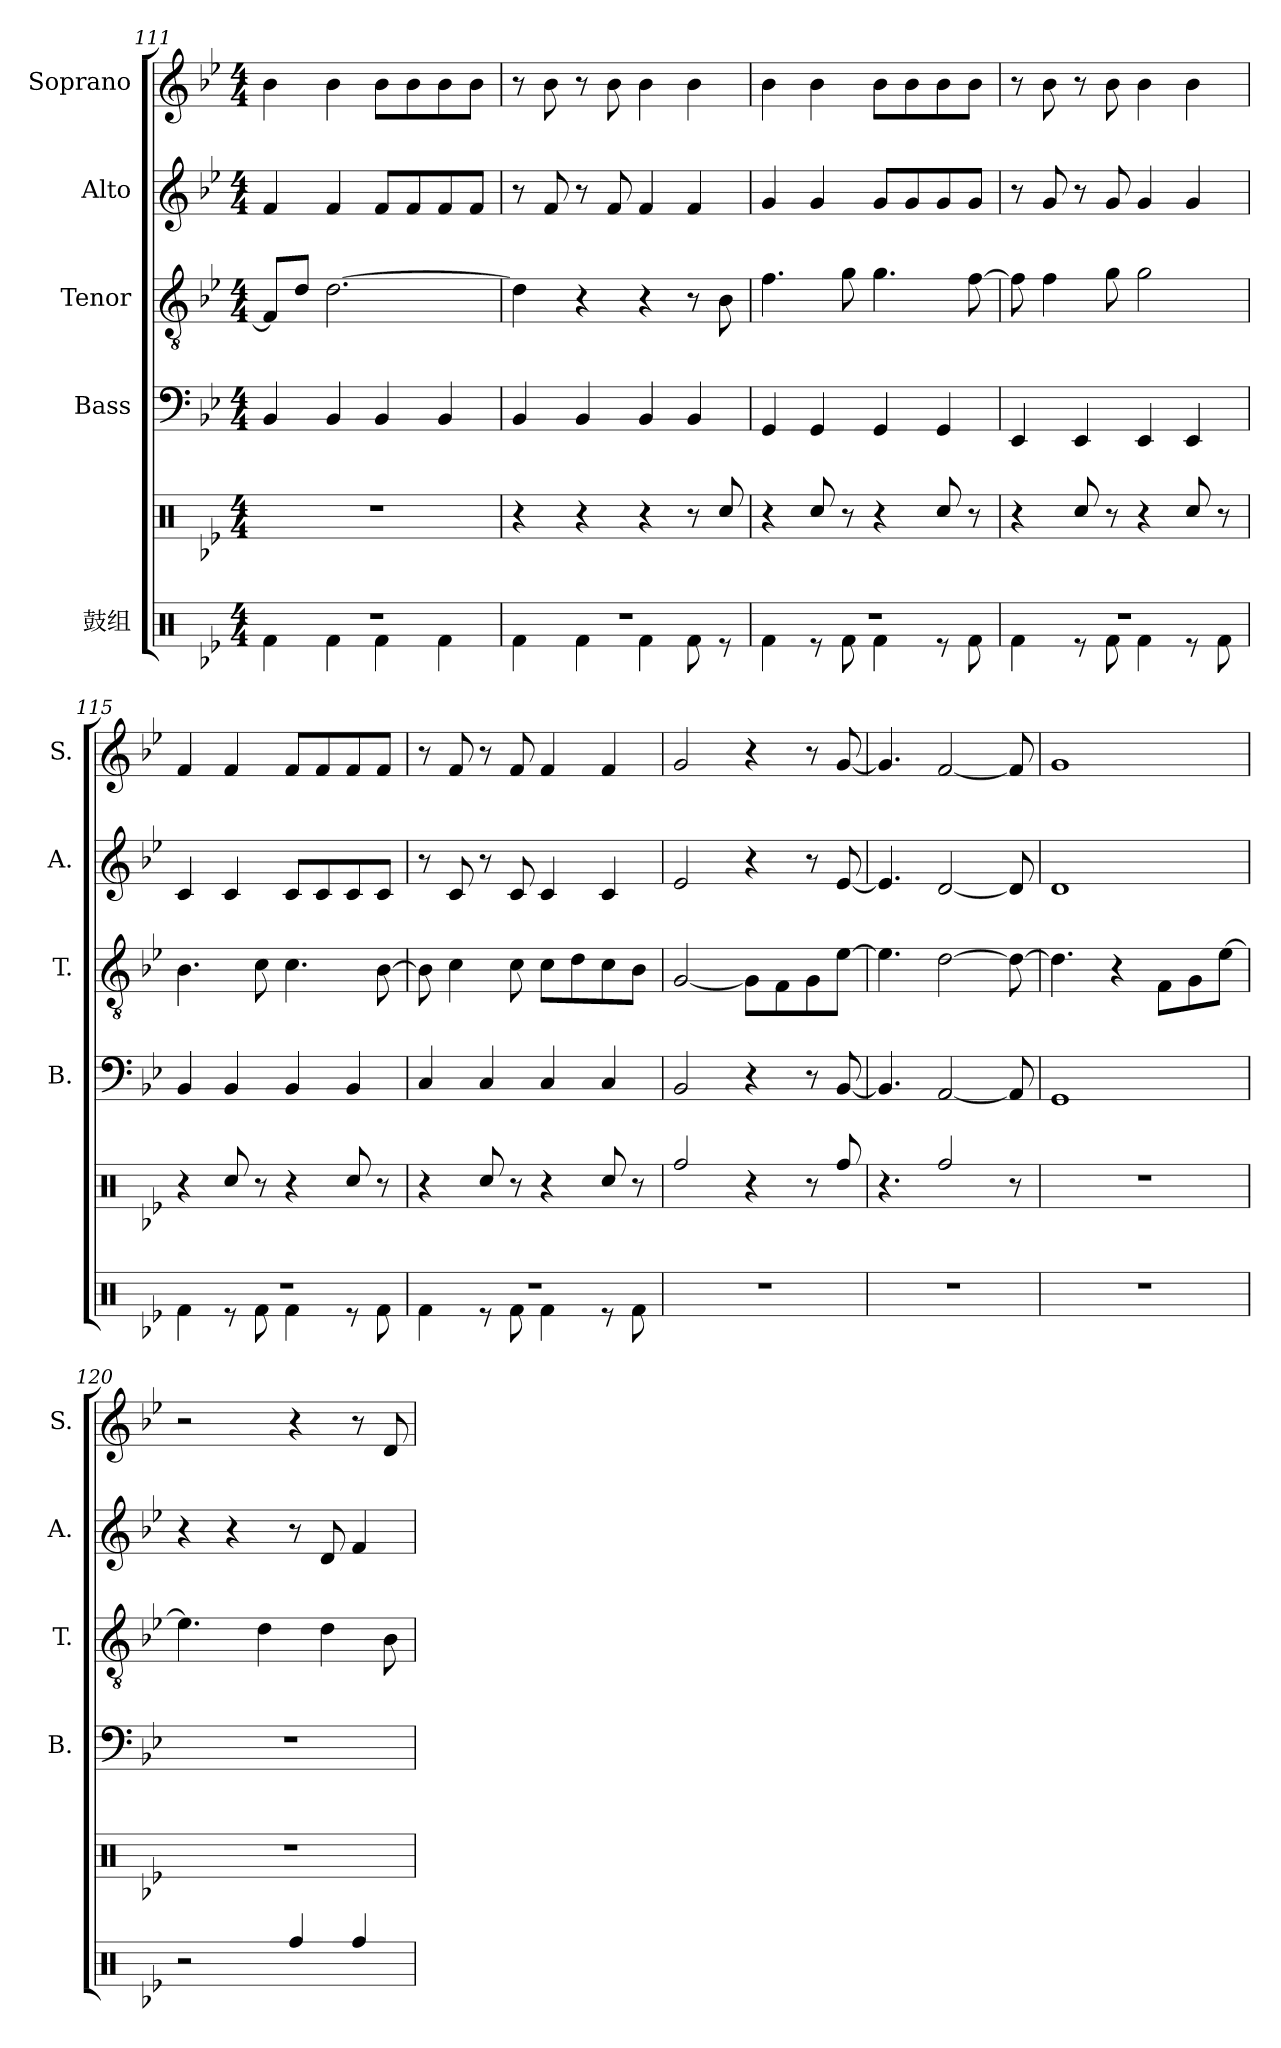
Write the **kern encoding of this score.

**kern	**kern	**kern	**kern	**kern	**kern
*part5	*part5	*part4	*part3	*part2	*part1
*staff6	*staff5	*staff4	*staff3	*staff2	*staff1
*I"鼓组	*	*I"Bass	*I"Tenor	*I"Alto	*I"Soprano
*	*	*I'B.	*I'T.	*I'A.	*I'S.
*clefX	*clefX	*clefF4	*clefGv2	*clefG2	*clefG2
*k[b-e-]	*k[b-e-]	*k[b-e-]	*k[b-e-]	*k[b-e-]	*k[b-e-]
*M4/4	*M4/4	*M4/4	*M4/4	*M4/4	*M4/4
=111	=111	=111	=111	=111	=111
*^	*	*	*	*	*
1r	4Rf\	1r	4BB-/	8F/L]	4f/	4b-\
.	.	.	.	8d/J	.	.
.	4Rf\	.	4BB-/	[2.d\	4f/	4b-\
.	4Rf\	.	4BB-/	.	8f/L	8b-\L
.	.	.	.	.	8f/	8b-\
.	4Rf\	.	4BB-/	.	8f/	8b-\
.	.	.	.	.	8f/J	8b-\J
=112	=112	=112	=112	=112	=112	=112
1r	4Rf\	4r	4BB-/	4d\]	8r	8r
.	.	.	.	.	8f/	8b-\
.	4Rf\	4r	4BB-/	4r	8r	8r
.	.	.	.	.	8f/	8b-\
.	4Rf\	4r	4BB-/	4r	4f/	4b-\
.	8Rf\	8r	4BB-/	8r	4f/	4b-\
.	8r	8Rcc/	.	8B-\	.	.
=113	=113	=113	=113	=113	=113	=113
1r	4Rf\	4r	4GG/	4.f\	4g/	4b-\
.	8r	8Rcc/	4GG/	.	4g/	4b-\
.	8Rf\	8r	.	8g\	.	.
.	4Rf\	4r	4GG/	4.g\	8g/L	8b-\L
.	.	.	.	.	8g/	8b-\
.	8r	8Rcc/	4GG/	.	8g/	8b-\
.	8Rf\	8r	.	[8f\	8g/J	8b-\J
!!LO:PB:g=z
=114	=114	=114	=114	=114	=114	=114
1r	4Rf\	4r	4EE-/	8f\]	8r	8r
.	.	.	.	4f\	8g/	8b-\
.	8r	8Rcc/	4EE-/	.	8r	8r
.	8Rf\	8r	.	8g\	8g/	8b-\
.	4Rf\	4r	4EE-/	2g\	4g/	4b-\
.	8r	8Rcc/	4EE-/	.	4g/	4b-\
.	8Rf\	8r	.	.	.	.
=115	=115	=115	=115	=115	=115	=115
1r	4Rf\	4r	4BB-/	4.B-\	4c/	4f/
.	8r	8Rcc/	4BB-/	.	4c/	4f/
.	8Rf\	8r	.	8c\	.	.
.	4Rf\	4r	4BB-/	4.c\	8c/L	8f/L
.	.	.	.	.	8c/	8f/
.	8r	8Rcc/	4BB-/	.	8c/	8f/
.	8Rf\	8r	.	[8B-\	8c/J	8f/J
=116	=116	=116	=116	=116	=116	=116
1r	4Rf\	4r	4C/	8B-\]	8r	8r
.	.	.	.	4c\	8c/	8f/
.	8r	8Rcc/	4C/	.	8r	8r
.	8Rf\	8r	.	8c\	8c/	8f/
.	4Rf\	4r	4C/	8c\L	4c/	4f/
.	.	.	.	8d\	.	.
.	8r	8Rcc/	4C/	8c\	4c/	4f/
.	8Rf\	8r	.	8B-\J	.	.
*v	*v	*	*	*	*	*
=117	=117	=117	=117	=117	=117
1r	2Rff/	2BB-/	[2G/	2e-/	2g/
.	4r	4r	8G\L]	4r	4r
.	.	.	8F\	.	.
.	8r	8r	8G\	8r	8r
.	8Rff/	[8BB-/	[8e-\J	[8e-/	[8g/
!!LO:LB:g=z
=118	=118	=118	=118	=118	=118
1r	4.r	4.BB-/]	4.e-\]	4.e-/]	4.g/]
.	2Rff/	[2AA/	[2d\	[2d/	[2f/
.	8r	8AA/]	8d\_	8d/]	8f/]
=119	=119	=119	=119	=119	=119
1r	1r	1GG	4.d\]	1d	1g
.	.	.	4r	.	.
.	.	.	8F\L	.	.
.	.	.	8G\	.	.
.	.	.	[8e-\J	.	.
=120	=120	=120	=120	=120	=120
2r	1r	1r	4.e-\]	4r	2r
.	.	.	.	4r	.
.	.	.	4d\	.	.
4Rff/	.	.	.	8r	4r
.	.	.	4d\	8d/	.
4Rff/	.	.	.	4f/	8r
.	.	.	8B-\	.	8d/
=	=	=	=	=	=
*-	*-	*-	*-	*-	*-
